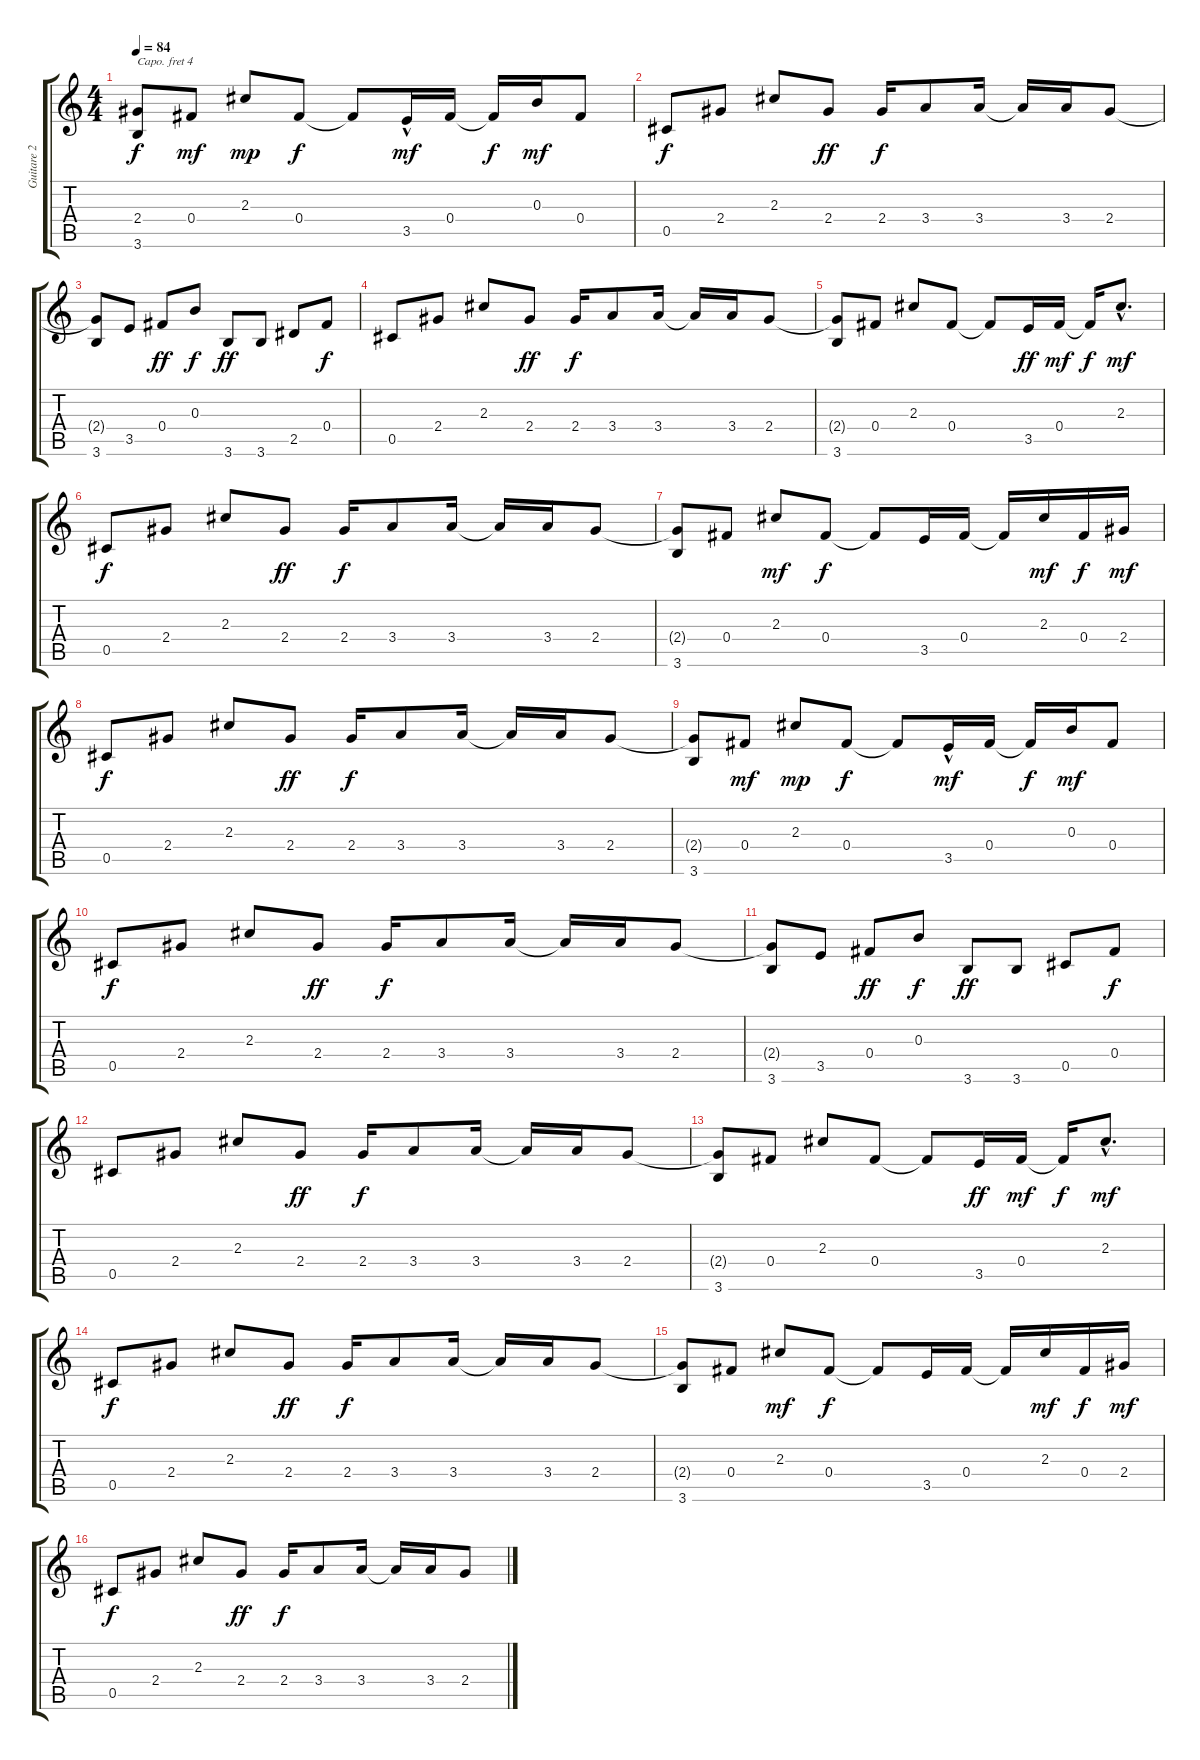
\track ("Guitare 2" "Guitare 2") {instrument electricguitarjazz}
\staff {score tabs}
\capo 4
\tuning (E4 B3 G3 D3 A2 E2) {hide}
\ts (4 4)
\tempo 84
\clef g2
\ks c
(2.4{t} 3.6).8{dy f} 0.4.8{dy mf} 2.3.8{dy mp} 0.4.8{dy f} 0.4{t}.8 3.5{hac}.16{dy mf} 0.4.16 0.4{t}.16{dy f} 0.3.16{dy mf} 0.4.8 |
0.5.8{dy f} 2.4.8 2.3.8 2.4.8{dy ff} 2.4.16{dy f} 3.4.8 3.4.16 3.4{t}.16 3.4.16 2.4.8 |
(2.4{t} 3.6).8 3.5.8 0.4.8{dy ff} 0.3.8{dy f} 3.6.8{dy ff} 3.6.8 2.5.8 0.4.8{dy f} |
0.5.8 2.4.8 2.3.8 2.4.8{dy ff} 2.4.16{dy f} 3.4.8 3.4.16 3.4{t}.16 3.4.16 2.4.8 |
(2.4{t} 3.6).8 0.4.8 2.3.8 0.4.8 0.4{t}.8 3.5.16{dy ff} 0.4.16{dy mf} 0.4{t}.16{dy f} 2.3{hac}.8{d dy mf} |
0.5.8{dy f} 2.4.8 2.3.8 2.4.8{dy ff} 2.4.16{dy f} 3.4.8 3.4.16 3.4{t}.16 3.4.16 2.4.8 |
(2.4{t} 3.6).8 0.4.8 2.3.8{dy mf} 0.4.8{dy f} 0.4{t}.8 3.5.16 0.4.16 0.4{t}.16 2.3.16{dy mf} 0.4.16{dy f} 2.4.16{dy mf} |
0.5.8{dy f} 2.4.8 2.3.8 2.4.8{dy ff} 2.4.16{dy f} 3.4.8 3.4.16 3.4{t}.16 3.4.16 2.4.8 |
(2.4{t} 3.6).8 0.4.8{dy mf} 2.3.8{dy mp} 0.4.8{dy f} 0.4{t}.8 3.5{hac}.16{dy mf} 0.4.16 0.4{t}.16{dy f} 0.3.16{dy mf} 0.4.8 |
0.5.8{dy f} 2.4.8 2.3.8 2.4.8{dy ff} 2.4.16{dy f} 3.4.8 3.4.16 3.4{t}.16 3.4.16 2.4.8 |
(2.4{t} 3.6).8 3.5.8 0.4.8{dy ff} 0.3.8{dy f} 3.6.8{dy ff} 3.6.8 0.5.8 0.4.8{dy f} |
0.5.8 2.4.8 2.3.8 2.4.8{dy ff} 2.4.16{dy f} 3.4.8 3.4.16 3.4{t}.16 3.4.16 2.4.8 |
(2.4{t} 3.6).8 0.4.8 2.3.8 0.4.8 0.4{t}.8 3.5.16{dy ff} 0.4.16{dy mf} 0.4{t}.16{dy f} 2.3{hac}.8{d dy mf} |
0.5.8{dy f} 2.4.8 2.3.8 2.4.8{dy ff} 2.4.16{dy f} 3.4.8 3.4.16 3.4{t}.16 3.4.16 2.4.8 |
(2.4{t} 3.6).8 0.4.8 2.3.8{dy mf} 0.4.8{dy f} 0.4{t}.8 3.5.16 0.4.16 0.4{t}.16 2.3.16{dy mf} 0.4.16{dy f} 2.4.16{dy mf} |
0.5.8{dy f} 2.4.8 2.3.8 2.4.8{dy ff} 2.4.16{dy f} 3.4.8 3.4.16 3.4{t}.16 3.4.16 2.4.8
